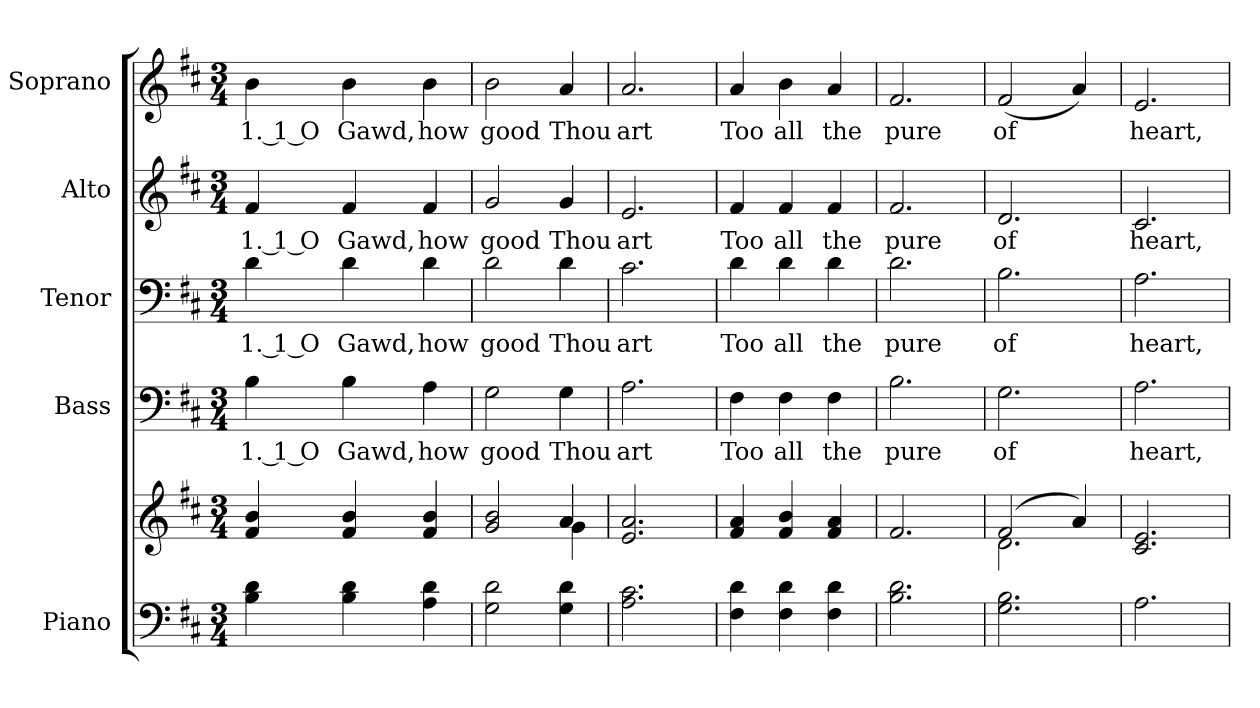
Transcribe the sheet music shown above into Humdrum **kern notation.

**kern	**kern	**kern	**text	**kern	**text	**kern	**text	**kern	**text
*part5	*part5	*part4	*part4	*part3	*part3	*part2	*part2	*part1	*part1
*staff6	*staff5	*staff4	*staff4	*staff3	*staff3	*staff2	*staff2	*staff1	*staff1
*I"Piano	*	*I"Bass	*	*I"Tenor	*	*I"Alto	*	*I"Soprano	*
*I'Pno.	*	*I'B.	*	*I'T.	*	*I'A.	*	*I'S.	*
!!LO:PB:g=z
*clefF4	*clefG2	*clefF4	*	*clefF4	*	*clefG2	*	*clefG2	*
*k[f#c#]	*k[f#c#]	*k[f#c#]	*	*k[f#c#]	*	*k[f#c#]	*	*k[f#c#]	*
*D:	*D:	*D:	*	*D:	*	*D:	*	*D:	*
*M3/4	*M3/4	*M3/4	*	*M3/4	*	*M3/4	*	*M3/4	*
*MM140	*MM140	*MM140	*	*MM140	*	*MM140	*	*MM140	*
=1	=1	=1	=1	=1	=1	=1	=1	=1	=1
!	!	!	!LO:LY:b:color=#000000	!	!	!	!	!	!
!	!	!	!	!	!LO:LY:b:color=#000000	!	!	!	!
!	!	!	!	!	!	!	!LO:LY:b:color=#000000	!	!
!	!	!	!	!	!	!	!	!	!LO:LY:b:color=#000000
4Bi\ 4di	4f#i/ 4bi	4Bi\	1. 1 O	4di\	1. 1 O	4f#i/	1. 1 O	4bi\	1. 1 O
!	!	!	!LO:LY:b:color=#000000	!	!	!	!	!	!
!	!	!	!	!	!LO:LY:b:color=#000000	!	!	!	!
!	!	!	!	!	!	!	!LO:LY:b:color=#000000	!	!
!	!	!	!	!	!	!	!	!	!LO:LY:b:color=#000000
4Bi\ 4di	4f#i/ 4bi	4Bi\	Gawd,	4di\	Gawd,	4f#i/	Gawd,	4bi\	Gawd,
!	!	!	!LO:LY:b:color=#000000	!	!	!	!	!	!
!	!	!	!	!	!LO:LY:b:color=#000000	!	!	!	!
!	!	!	!	!	!	!	!LO:LY:b:color=#000000	!	!
!	!	!	!	!	!	!	!	!	!LO:LY:b:color=#000000
4Ai\ 4di	4f#i/ 4bi	4Ai\	how	4di\	how	4f#i/	how	4bi\	how
=2	=2	=2	=2	=2	=2	=2	=2	=2	=2
*	*^	*	*	*	*	*	*	*	*
!	!	!	!	!LO:LY:b:color=#000000	!	!	!	!	!	!
!	!	!	!	!	!	!LO:LY:b:color=#000000	!	!	!	!
!	!	!	!	!	!	!	!	!LO:LY:b:color=#000000	!	!
!	!	!	!	!	!	!	!	!	!	!LO:LY:b:color=#000000
2Gi\ 2di	2gi/ 2bi	2ryy	2Gi\	good	2di\	good	2gi/	good	2bi\	good
!	!	!	!	!LO:LY:b:color=#000000	!	!	!	!	!	!
!	!	!	!	!	!	!LO:LY:b:color=#000000	!	!	!	!
!	!	!	!	!	!	!	!	!LO:LY:b:color=#000000	!	!
!	!	!	!	!	!	!	!	!	!	!LO:LY:b:color=#000000
4Gi\ 4di	4ai/	4gi\	4Gi\	Thou	4di\	Thou	4gi/	Thou	4ai/	Thou
*	*v	*v	*	*	*	*	*	*	*	*
=3	=3	=3	=3	=3	=3	=3	=3	=3	=3
*	*^	*	*	*	*	*	*	*	*
!	!	!	!	!LO:LY:b:color=#000000	!	!	!	!	!	!
*	*v	*v	*	*	*	*	*	*	*	*
*	*^	*	*	*	*	*	*	*	*
!	!	!	!	!	!	!LO:LY:b:color=#000000	!	!	!	!
*	*v	*v	*	*	*	*	*	*	*	*
*	*^	*	*	*	*	*	*	*	*
!	!	!	!	!	!	!	!	!LO:LY:b:color=#000000	!	!
*	*v	*v	*	*	*	*	*	*	*	*
*	*^	*	*	*	*	*	*	*	*
!	!	!	!	!	!	!	!	!	!	!LO:LY:b:color=#000000
*	*v	*v	*	*	*	*	*	*	*	*
2.Ai\ 2.c#i	2.ei/ 2.ai	2.Ai\	art	2.c#i\	art	2.ei/	art	2.ai/	art
=4	=4	=4	=4	=4	=4	=4	=4	=4	=4
!	!	!	!LO:LY:b:color=#000000	!	!	!	!	!	!
!	!	!	!	!	!LO:LY:b:color=#000000	!	!	!	!
!	!	!	!	!	!	!	!LO:LY:b:color=#000000	!	!
!	!	!	!	!	!	!	!	!	!LO:LY:b:color=#000000
4F#i\ 4di	4f#i/ 4ai	4F#i\	Too	4di\	Too	4f#i/	Too	4ai/	Too
!	!	!	!LO:LY:b:color=#000000	!	!	!	!	!	!
!	!	!	!	!	!LO:LY:b:color=#000000	!	!	!	!
!	!	!	!	!	!	!	!LO:LY:b:color=#000000	!	!
!	!	!	!	!	!	!	!	!	!LO:LY:b:color=#000000
4F#i\ 4di	4f#i/ 4bi	4F#i\	all	4di\	all	4f#i/	all	4bi\	all
!	!	!	!LO:LY:b:color=#000000	!	!	!	!	!	!
!	!	!	!	!	!LO:LY:b:color=#000000	!	!	!	!
!	!	!	!	!	!	!	!LO:LY:b:color=#000000	!	!
!	!	!	!	!	!	!	!	!	!LO:LY:b:color=#000000
4F#i\ 4di	4f#i/ 4ai	4F#i\	the	4di\	the	4f#i/	the	4ai/	the
!!LO:PB:g=z
=5	=5	=5	=5	=5	=5	=5	=5	=5	=5
!	!	!	!LO:LY:b:color=#000000	!	!	!	!	!	!
!	!	!	!	!	!LO:LY:b:color=#000000	!	!	!	!
!	!	!	!	!	!	!	!LO:LY:b:color=#000000	!	!
!	!	!	!	!	!	!	!	!	!LO:LY:b:color=#000000
2.Bi\ 2.di	2.f#i/	2.Bi\	pure	2.di\	pure	2.f#i/	pure	2.f#i/	pure
=6	=6	=6	=6	=6	=6	=6	=6	=6	=6
*	*^	*	*	*	*	*	*	*	*
!	!	!	!	!LO:LY:b:color=#000000	!	!	!	!	!	!
!	!	!	!	!	!	!LO:LY:b:color=#000000	!	!	!	!
!	!	!	!	!	!	!	!	!LO:LY:b:color=#000000	!	!
!	!	!	!	!	!	!	!	!	!	!LO:LY:b:color=#000000
2.Gi\ 2.Bi	(2f#i/	2.di\	2.Gi\	of	2.Bi\	of	2.di/	of	(2f#i/	of
.	4ai/)	.	.	.	.	.	.	.	4ai/)	.
*	*v	*v	*	*	*	*	*	*	*	*
=7	=7	=7	=7	=7	=7	=7	=7	=7	=7
!	!	!	!LO:LY:b:color=#000000	!	!	!	!	!	!
!	!	!	!	!	!LO:LY:b:color=#000000	!	!	!	!
!	!	!	!	!	!	!	!LO:LY:b:color=#000000	!	!
!	!	!	!	!	!	!	!	!	!LO:LY:b:color=#000000
2.Ai\	2.c#i/ 2.ei	2.Ai\	heart,	2.Ai\	heart,	2.c#i/	heart,	2.ei/	heart,
=	=	=	=	=	=	=	=	=	=
*-	*-	*-	*-	*-	*-	*-	*-	*-	*-
